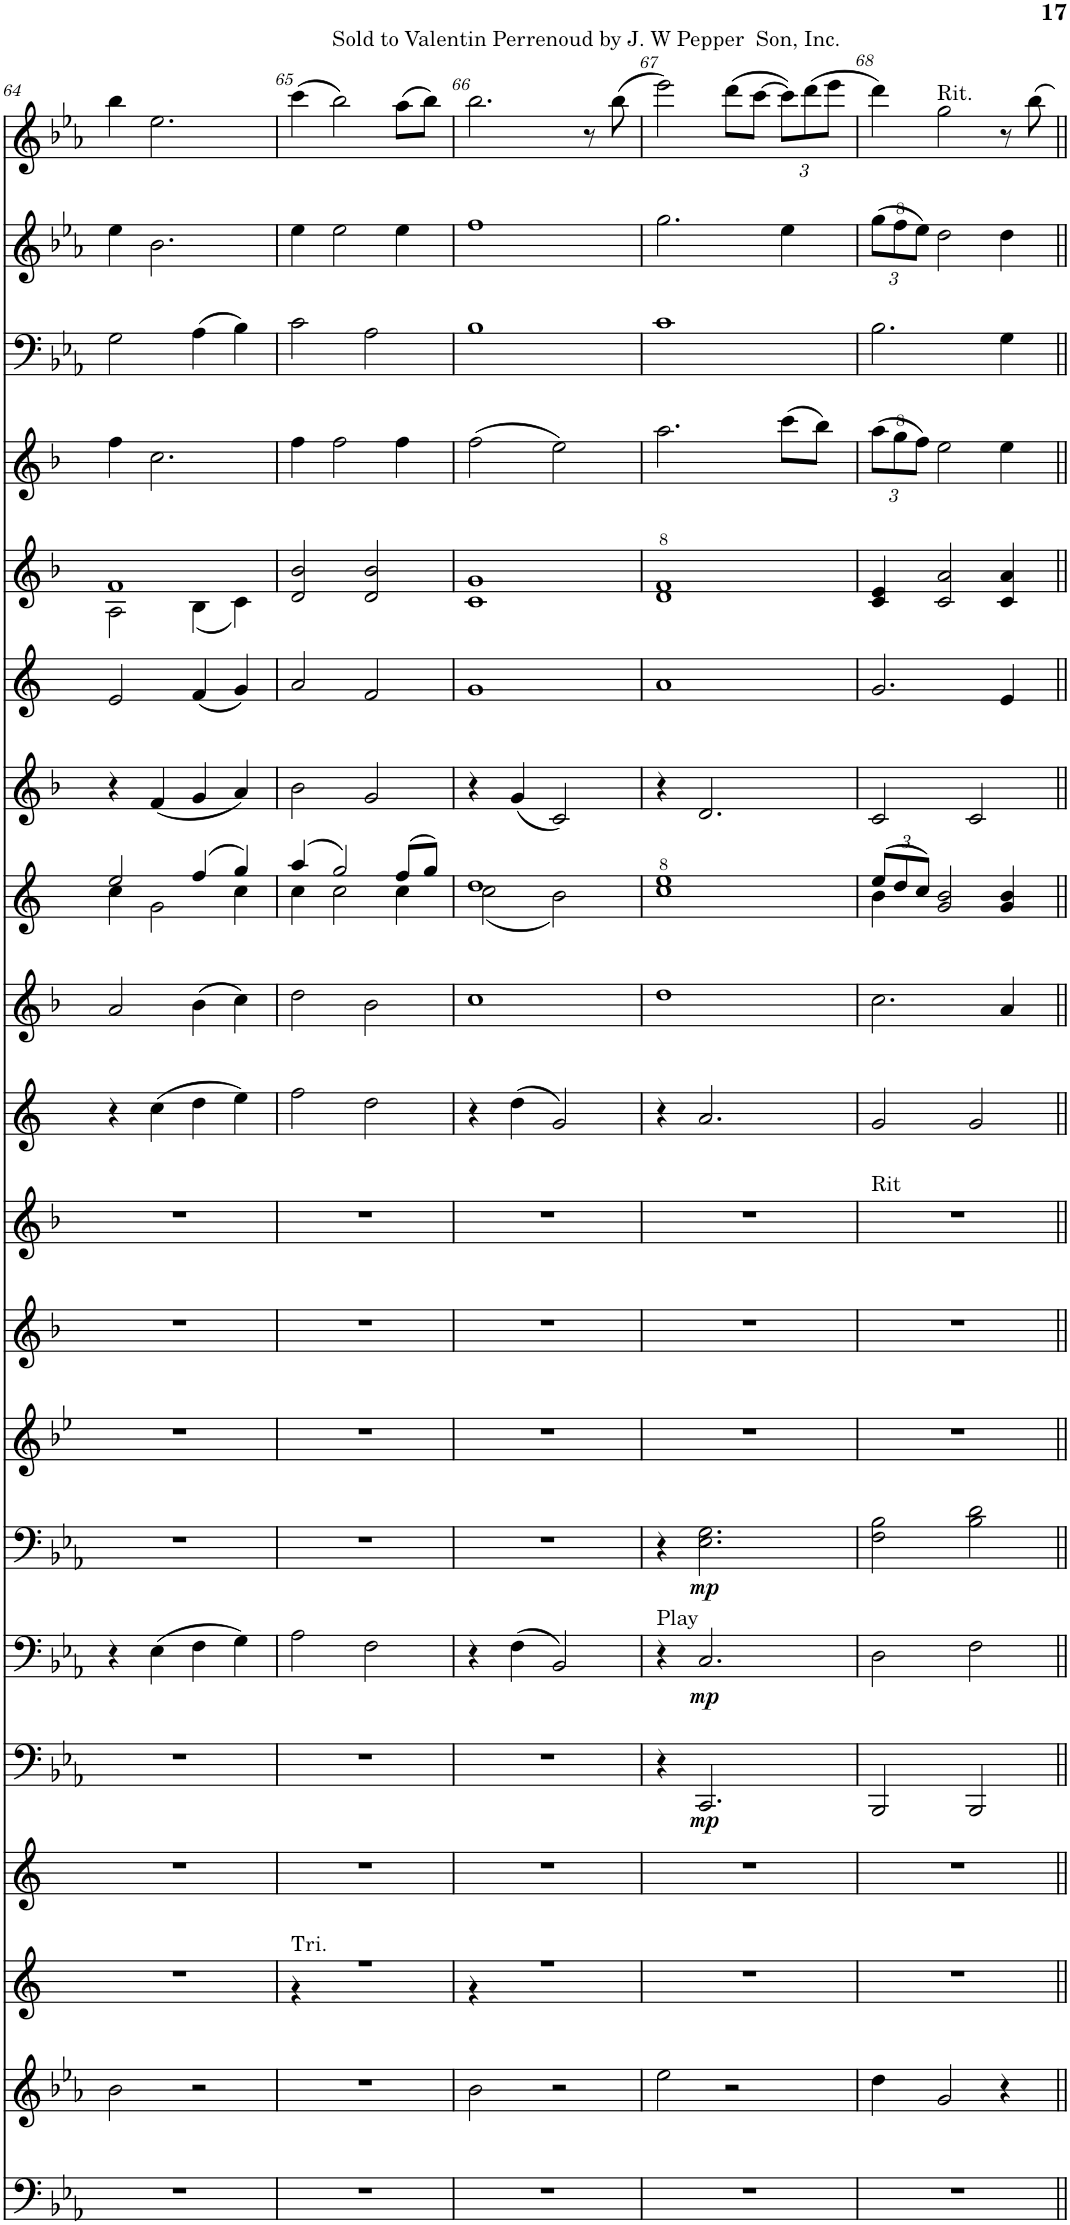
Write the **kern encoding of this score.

**kern	**kern	**kern	**kern	**kern	**dynam	**kern	**dynam	**kern	**dynam	**kern	**kern	**kern	**kern	**kern	**kern	**kern	**kern	**kern	**kern	**kern	**kern	**kern
*part20	*part19	*part18	*part17	*part16	*part16	*part15	*part15	*part14	*part14	*part13	*part12	*part11	*part10	*part9	*part8	*part7	*part6	*part5	*part4	*part3	*part2	*part1
*staff20	*staff19	*staff18	*staff17	*staff16	*staff16	*staff15	*staff15	*staff14	*staff14	*staff13	*staff12	*staff11	*staff10	*staff9	*staff8	*staff7	*staff6	*staff5	*staff4	*staff3	*staff2	*staff1
*I"part 19	*I"part 18	*I"part 17	*I"part 16	*I"part 15	*	*I"part 14	*	*I"part 13	*	*I"part 12	*I"part 11	*I"part 10	*I"part 9	*I"part 8	*I"part 7	*I"part 6	*I"part 5	*I"part 4	*I"part 3	*I"part 2	*I"part 1	*I"part 0
!!LO:PB:g=z
*clefF4	*clefG2	*clefX	*clefX	*clefF4	*	*clefF4	*	*clefF4	*	*clefG2	*clefG2	*clefG2	*clefG2	*clefG2	*clefG2	*clefG2	*clefG2	*clefG2	*clefG2	*clefF4	*clefG2	*clefG2
*	*	*Trd-2c-3	*Trd-2c-3	*	*	*	*	*	*	*Trd-3c-5	*Trd1c2	*Trd1c2	*Trd-2c-3	*Trd1c2	*Trd-2c-3	*Trd1c2	*Trd-2c-3	*Trd1c2	*Trd1c2	*	*	*
*k[b-e-a-]	*k[b-e-a-]	*k[]	*k[]	*k[b-e-a-]	*	*k[b-e-a-]	*	*k[b-e-a-]	*	*k[b-e-]	*k[b-]	*k[b-]	*k[]	*k[b-]	*k[]	*k[b-]	*k[]	*k[b-]	*k[b-]	*k[b-e-a-]	*k[b-e-a-]	*k[b-e-a-]
*M4/4	*M4/4	*M4/4	*M4/4	*M4/4	*	*M4/4	*	*M4/4	*	*M4/4	*M4/4	*M4/4	*M4/4	*M4/4	*M4/4	*M4/4	*M4/4	*M4/4	*M4/4	*M4/4	*M4/4	*M4/4
=64	=64	=64	=64	=64	=64	=64	=64	=64	=64	=64	=64	=64	=64	=64	=64	=64	=64	=64	=64	=64	=64	=64
*	*	*	*	*	*	*	*	*	*	*	*	*	*	*	*^	*	*	*^	*	*	*	*
1r	2b-\	1r	1r	1r	.	4r	.	1r	.	1r	1r	1r	4r	2a/	2ee/	4cc\	4r	2e/	1f	2A\	4ff\	2G\	4ee-\	4bb-\
.	.	.	.	.	.	(4E-\	.	.	.	.	.	.	(4cc\	.	.	2g\	(4f/	.	.	.	2.cc\	.	2.b-\	2.ee-\
.	2r	.	.	.	.	4F\	.	.	.	.	.	.	4dd\	(4b-\	(4ff/	.	4g/	(4f/	.	(4B-\	.	(4A-\	.	.
.	.	.	.	.	.	4G\)	.	.	.	.	.	.	4ee\)	4cc\)	4gg/)	4cc\	4a/)	4g/)	.	4c\)	.	4B-\)	.	.
=65	=65	=65	=65	=65	=65	=65	=65	=65	=65	=65	=65	=65	=65	=65	=65	=65	=65	=65	=65	=65	=65	=65	=65	=65
*	*	*^	*	*	*	*	*	*	*	*	*	*	*	*	*	*	*	*	*	*	*	*	*	*
!	!	!LO:TX:a:t=Tri.	!	!	!	!	!	!	!	!	!	!	!	!	!	!	!	!	!	!	!	!	!	!	!
*	*	*	*	*	*	*	*	*	*	*	*	*	*	*	*	*	*	*	*	*v	*v	*	*	*	*
1r	1r	1r	4r	1r	1r	.	2A-\	.	1r	.	1r	1r	1r	2ff\	2dd\	(4aa/	4cc\	2b-\	2a/	2d/ 2b-/	4ff\	2c\	4ee-\	(4ccc\
!	!	!	!	!	!	!	!	!	!	!	!	!	!	!	!	!	!	!	!	!	!	!	!	!LO:TX:a:t=Sold to Valentin Perrenoud by J. W Pepper  Son, Inc.
.	.	.	2.ryy	.	.	.	.	.	.	.	.	.	.	.	.	2gg/)	2cc\	.	.	.	2ff\	.	2ee-\	2bb-\)
.	.	.	.	.	.	.	2F\	.	.	.	.	.	.	2dd\	2b-\	.	.	2g/	2f/	2d/ 2b-/	.	2A-\	.	.
.	.	.	.	.	.	.	.	.	.	.	.	.	.	.	.	(8ff/L	4cc\	.	.	.	4ff\	.	4ee-\	(8aa-\L
.	.	.	.	.	.	.	.	.	.	.	.	.	.	.	.	8gg/J)	.	.	.	.	.	.	.	8bb-\J)
=66	=66	=66	=66	=66	=66	=66	=66	=66	=66	=66	=66	=66	=66	=66	=66	=66	=66	=66	=66	=66	=66	=66	=66	=66
1r	2b-\	1r	4r	1r	1r	.	4r	.	1r	.	1r	1r	1r	4r	1cc	1dd	(2cc\	4r	1g	1c 1g	(2ff\	1B-	1ff	2.bb-\
.	.	.	2.ryy	.	.	.	(4F\	.	.	.	.	.	.	(4dd\	.	.	.	(4g/	.	.	.	.	.	.
.	2r	.	.	.	.	.	2BB-/)	.	.	.	.	.	.	2g/)	.	.	2b\)	2c/)	.	.	2ee\)	.	.	.
.	.	.	.	.	.	.	.	.	.	.	.	.	.	.	.	.	.	.	.	.	.	.	.	8r
.	.	.	.	.	.	.	.	.	.	.	.	.	.	.	.	.	.	.	.	.	.	.	.	(8bb-\
*	*	*v	*v	*	*	*	*	*	*	*	*	*	*	*	*	*v	*v	*	*	*	*	*	*	*
=67	=67	=67	=67	=67	=67	=67	=67	=67	=67	=67	=67	=67	=67	=67	=67	=67	=67	=67	=67	=67	=67	=67
!	!	!	!	!	!	!LO:TX:a:t=Play	!	!	!	!	!	!	!	!	!	!	!	!	!	!	!	!
1r	2ee-\	1r	1r	4r	.	4r	.	4r	.	1r	1r	1r	4r	1dd	1cc 1ee	4r	1a	1d 1f	2.aa\	1c	2.gg\	2eee-\)
!	!	!	!	!	!LO:DY:b	!	!LO:DY:b	!	!LO:DY:b	!	!	!	!	!	!	!	!	!	!	!	!	!
.	.	.	.	2.CC/	mp	2.C/	mp	2.E-\ 2.G\	mp	.	.	.	2.a/	.	.	2.d/	.	.	.	.	.	.
.	2r	.	.	.	.	.	.	.	.	.	.	.	.	.	.	.	.	.	.	.	.	(8ddd\L
.	.	.	.	.	.	.	.	.	.	.	.	.	.	.	.	.	.	.	.	.	.	[8ccc\J
*	*	*	*	*	*	*	*	*	*	*	*	*	*	*	*	*	*	*	*	*	*	*Xbrackettup
.	.	.	.	.	.	.	.	.	.	.	.	.	.	.	.	.	.	.	(8ccc\L	.	4ee-\	12ccc\L])
.	.	.	.	.	.	.	.	.	.	.	.	.	.	.	.	.	.	.	.	.	.	(12ddd\
.	.	.	.	.	.	.	.	.	.	.	.	.	.	.	.	.	.	.	8bb-\J)	.	.	.
.	.	.	.	.	.	.	.	.	.	.	.	.	.	.	.	.	.	.	.	.	.	12eee-\J
=68	=68	=68	=68	=68	=68	=68	=68	=68	=68	=68	=68	=68	=68	=68	=68	=68	=68	=68	=68	=68	=68	=68
*	*	*	*	*	*	*	*	*	*	*	*	*	*	*	*Xbrackettup	*	*	*	*Xbrackettup	*	*Xbrackettup	*
*	*	*	*	*	*	*	*	*	*	*	*	*	*	*	*^	*	*	*	*	*	*	*
!	!	!	!	!	!	!	!	!	!	!	!	!LO:TX:a:t=Rit	!	!	!	!	!	!	!	!	!	!	!
1r	4dd\	1r	1r	2BBB-/	.	2D\	.	2F\ 2B-\	.	1r	1r	1r	2g/	2.cc\	(12ee/L	4b\	2c/	2.g/	4c/ 4e/	(12aa\L	2.B-\	(12gg\L	4ddd\)
.	.	.	.	.	.	.	.	.	.	.	.	.	.	.	12dd/	.	.	.	.	12gg\	.	12ff\	.
.	.	.	.	.	.	.	.	.	.	.	.	.	.	.	12cc/J)	.	.	.	.	12ff\J)	.	12ee-\J)	.
!	!	!	!	!	!	!	!	!	!	!	!	!	!	!	!	!	!	!	!	!	!	!	!LO:TX:a:t=Rit.
.	2g/	.	.	.	.	.	.	.	.	.	.	.	.	.	2g/ 2b/	2.ryy	.	.	2c/ 2a/	2ee\	.	2dd\	2gg\
.	.	.	.	2BBB-/	.	2F\	.	2B-\ 2d\	.	.	.	.	2g/	.	.	.	2c/	.	.	.	.	.	.
.	4r	.	.	.	.	.	.	.	.	.	.	.	.	4a/	4g/ 4b/	.	.	4e/	4c/ 4a/	4ee\	4G\	4dd\	8r
.	.	.	.	.	.	.	.	.	.	.	.	.	.	.	.	.	.	.	.	.	.	.	8bb-\
*	*	*	*	*	*	*	*	*	*	*	*	*	*	*	*v	*v	*	*	*	*	*	*	*
=||	=||	=||	=||	=||	=||	=||	=||	=||	=||	=||	=||	=||	=||	=||	=||	=||	=||	=||	=||	=||	=||	=||
*-	*-	*-	*-	*-	*-	*-	*-	*-	*-	*-	*-	*-	*-	*-	*-	*-	*-	*-	*-	*-	*-	*-
